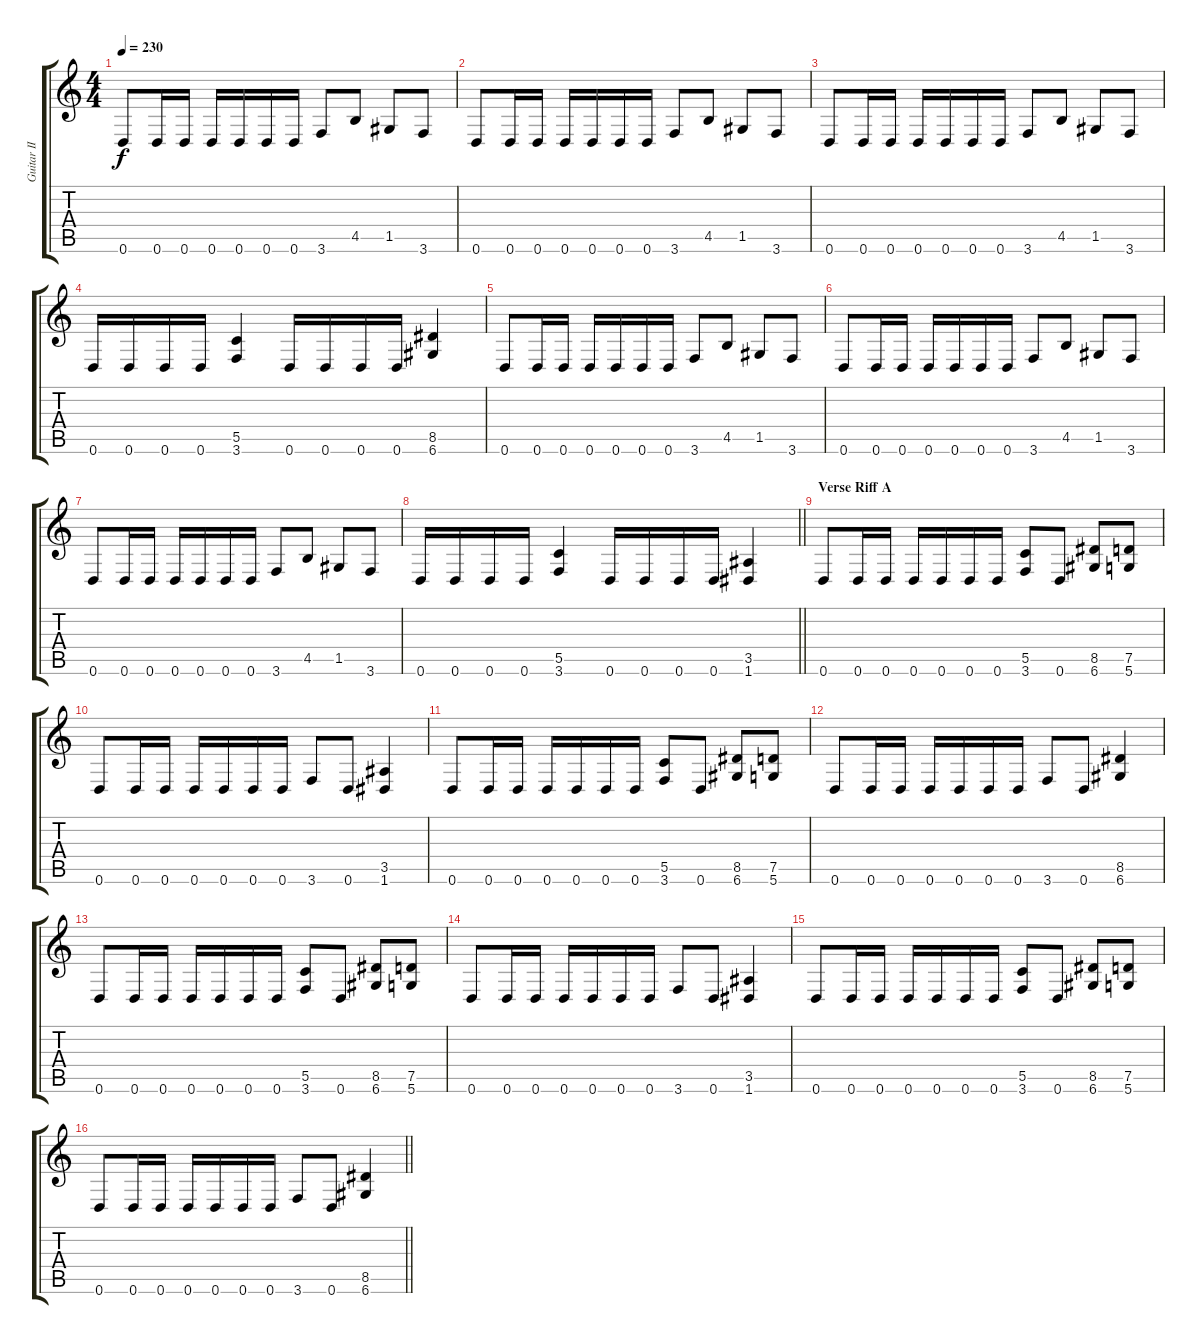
\track ("Guitar II" "Guitar II") {instrument distortionguitar}
\staff {score tabs}
\tuning (D4 A3 F3 C3 G2 D2) {hide}
\ts (4 4)
\tempo 230
\clef g2
\ks c
0.6.8{dy f} 0.6.16 0.6.16 0.6.16 0.6.16 0.6.16 0.6.16 3.6.8 4.5.8 1.5.8 3.6.8 |
0.6.8 0.6.16 0.6.16 0.6.16 0.6.16 0.6.16 0.6.16 3.6.8 4.5.8 1.5.8 3.6.8 |
0.6.8 0.6.16 0.6.16 0.6.16 0.6.16 0.6.16 0.6.16 3.6.8 4.5.8 1.5.8 3.6.8 |
0.6.16 0.6.16 0.6.16 0.6.16 (5.5 3.6).4 0.6.16 0.6.16 0.6.16 0.6.16 (8.5 6.6).4 |
0.6.8 0.6.16 0.6.16 0.6.16 0.6.16 0.6.16 0.6.16 3.6.8 4.5.8 1.5.8 3.6.8 |
0.6.8 0.6.16 0.6.16 0.6.16 0.6.16 0.6.16 0.6.16 3.6.8 4.5.8 1.5.8 3.6.8 |
0.6.8 0.6.16 0.6.16 0.6.16 0.6.16 0.6.16 0.6.16 3.6.8 4.5.8 1.5.8 3.6.8 |
\barLineRight lightlight
0.6.16 0.6.16 0.6.16 0.6.16 (5.5 3.6).4 0.6.16 0.6.16 0.6.16 0.6.16 (3.5 1.6).4 |
\section ("" "Verse Riff A")
0.6.8 0.6.16 0.6.16 0.6.16 0.6.16 0.6.16 0.6.16 (5.5 3.6).8 0.6.8 (8.5 6.6).8 (7.5 5.6).8 |
0.6.8 0.6.16 0.6.16 0.6.16 0.6.16 0.6.16 0.6.16 3.6.8 0.6.8 (3.5 1.6).4 |
0.6.8 0.6.16 0.6.16 0.6.16 0.6.16 0.6.16 0.6.16 (5.5 3.6).8 0.6.8 (8.5 6.6).8 (7.5 5.6).8 |
0.6.8 0.6.16 0.6.16 0.6.16 0.6.16 0.6.16 0.6.16 3.6.8 0.6.8 (8.5 6.6).4 |
0.6.8 0.6.16 0.6.16 0.6.16 0.6.16 0.6.16 0.6.16 (5.5 3.6).8 0.6.8 (8.5 6.6).8 (7.5 5.6).8 |
0.6.8 0.6.16 0.6.16 0.6.16 0.6.16 0.6.16 0.6.16 3.6.8 0.6.8 (3.5 1.6).4 |
0.6.8 0.6.16 0.6.16 0.6.16 0.6.16 0.6.16 0.6.16 (5.5 3.6).8 0.6.8 (8.5 6.6).8 (7.5 5.6).8 |
\barLineRight lightlight
0.6.8 0.6.16 0.6.16 0.6.16 0.6.16 0.6.16 0.6.16 3.6.8 0.6.8 (8.5 6.6).4
